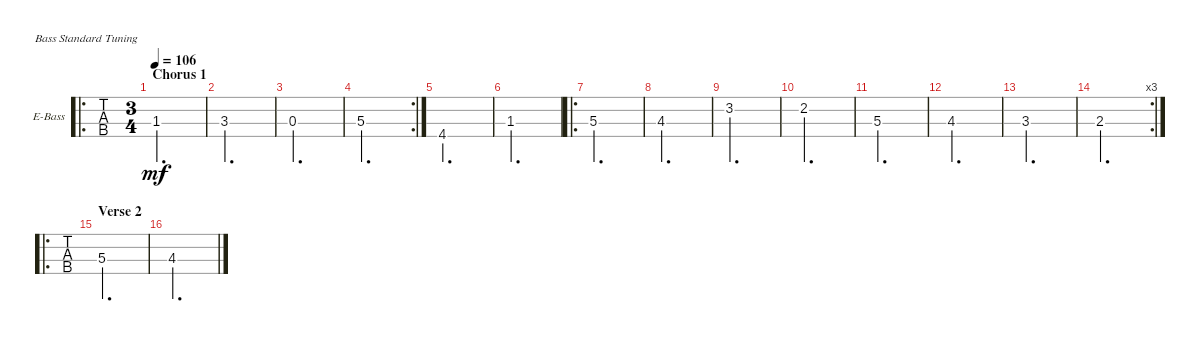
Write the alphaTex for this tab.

\bracketExtendMode groupsimilarinstruments
\firstSystemTrackNameOrientation horizontal
\otherSystemsTrackNameOrientation horizontal
\chordDiagramsInScore
\track ("Bass" "E-Bass") {instrument electricbassfinger}
\staff {tabs}
\tuning (G2 D2 A1 E1)
\ro
\ts (3 4)
\section ("" "Chorus 1")
\tempo 106
\clef f4
\scale
0.322917
\ks c
1.3.2{d dy mf} |
3.3.2{d} |
0.3.2{d} |
\rc 2
5.3.2{d} |
4.4.2{d} |
1.3.2{d} |
\ro
\clef g2
5.3.2{d} |
4.3.2{d} |
3.2.2{d} |
2.2.2{d} |
5.3.2{d} |
4.3.2{d} |
3.3.2{d} |
\rc 3
2.3.2{d} |
\ro
\section ("" "Verse 2")
5.3.2{d} |
4.3.2{d}
